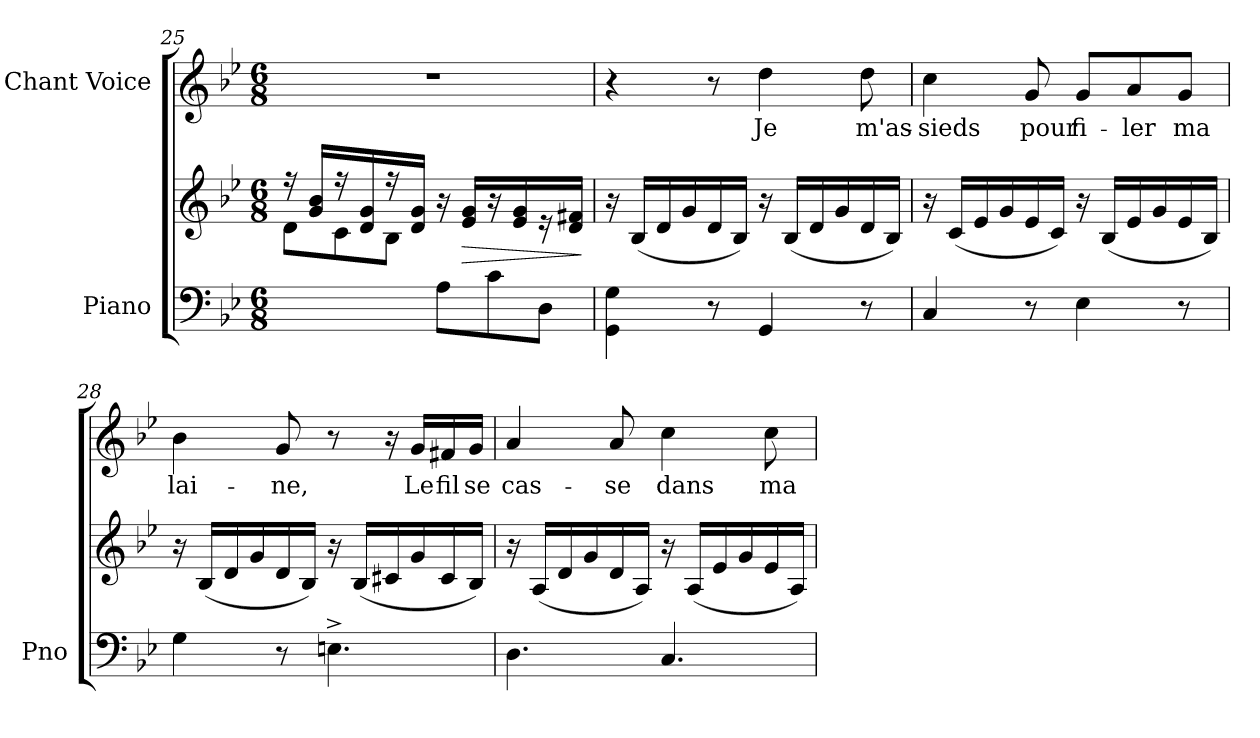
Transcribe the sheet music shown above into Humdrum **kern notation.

**kern	**kern	**dynam	**kern	**text
*part2	*part2	*part2	*part1	*part1
*staff3	*staff2	*staff2/3	*staff1	*staff1
*I"Piano	*	*	*I"Chant Voice	*
*I'Pno	*	*	*	*
*clefF4	*clefG2	*	*clefG2	*
*k[b-e-]	*k[b-e-]	*	*k[b-e-]	*
*M6/8	*M6/8	*	*M6/8	*
=25	=25	=25	=25	=25
*	*^	*	*	*
4.ryy	16r	8d\L	.	2.r	.
.	16g/ 16b-/LL	.	.	.	.
.	16r	8c\	.	.	.
.	16d/ 16g/	.	.	.	.
.	16r	8B-\J	.	.	.
.	16d/ 16g/JJ	.	.	.	.
8A\L	16r	4.ryy	.	.	.
!	!	!	!LO:HP:b	!	!
.	16e-/ 16g/LL	.	>	.	.
8c\	16r	.	.	.	.
.	16e-/ 16g/	.	.	.	.
8D\J	16r	.	.	.	.
.	16d/ 16f#X/JJ	.	.	.	.
*	*v	*v	*	*	*
.	.	]	.	.
=26	=26	=26	=26	=26
4GG\ 4G\	16r	.	4r	.
.	(16B-/LL	.	.	.
.	16d/	.	.	.
.	16g/	.	.	.
8r	16d/	.	8r	.
.	16B-/JJ)	.	.	.
4GG/	16r	.	4dd\	Je
.	(16B-/LL	.	.	.
.	16d/	.	.	.
.	16g/	.	.	.
8r	16d/	.	8dd\	m'as-
.	16B-/JJ)	.	.	.
=27	=27	=27	=27	=27
4C/	16r	.	4cc\	-sieds
.	(16c/LL	.	.	.
.	16e-/	.	.	.
.	16g/	.	.	.
8r	16e-/	.	8g/	pour
.	16c/JJ)	.	.	.
4E-\	16r	.	8g/L	fi-
.	(16B-/LL	.	.	.
.	16e-/	.	8a/	-ler
.	16g/	.	.	.
8r	16e-/	.	8g/J	ma
.	16B-/JJ)	.	.	.
=28	=28	=28	=28	=28
4G\	16r	.	4b-\	lai-
.	(16B-/LL	.	.	.
.	16d/	.	.	.
.	16g/	.	.	.
8r	16d/	.	8g/	-ne,
.	16B-/JJ)	.	.	.
4.En^\	16r	.	8r	.
.	(16B-/LL	.	.	.
.	16c#X/	.	16r	.
.	16g/	.	16g/LL	Le
.	16c#/	.	16f#X/	fil
.	16B-/JJ)	.	16g/JJ	se
=29	=29	=29	=29	=29
4.D\	16r	.	4a/	cas-
.	(16A/LL	.	.	.
.	16d/	.	.	.
.	16g/	.	.	.
.	16d/	.	8a/	-se
.	16A/JJ)	.	.	.
4.C/	16r	.	4cc\	dans
.	(16A/LL	.	.	.
.	16e-/	.	.	.
.	16g/	.	.	.
.	16e-/	.	8cc\	ma
.	16A/JJ)	.	.	.
=	=	=	=	=
*-	*-	*-	*-	*-
